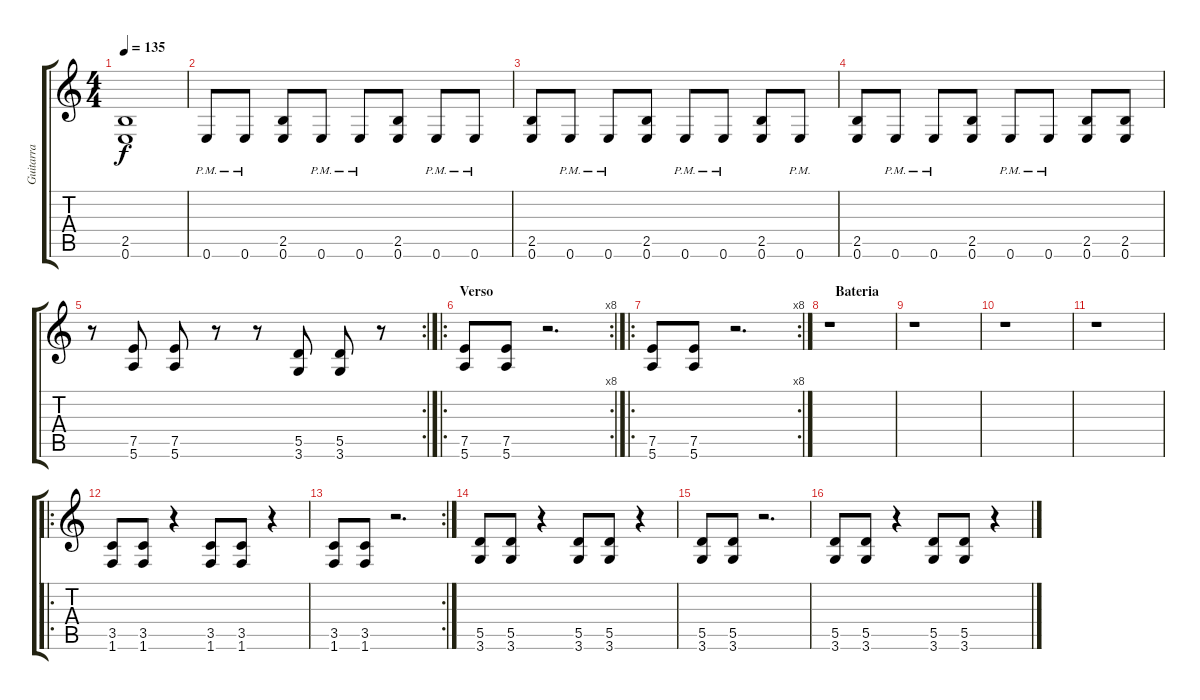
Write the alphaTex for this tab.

\track ("Guitarra" "Guitarra") {instrument overdrivenguitar}
\staff {score tabs}
\tuning (E4 B3 G3 D3 A2 E2) {hide}
\ts (4 4)
\tempo 135
\clef g2
\ks c
(2.5 0.6).1{dy f} |
0.6{pm}.8 0.6{pm}.8 (2.5 0.6).8 0.6{pm}.8 0.6{pm}.8 (2.5 0.6).8 0.6{pm}.8 0.6{pm}.8 |
(2.5 0.6).8 0.6{pm}.8 0.6{pm}.8 (2.5 0.6).8 0.6{pm}.8 0.6{pm}.8 (2.5 0.6).8 0.6{pm}.8 |
(2.5 0.6).8 0.6{pm}.8 0.6{pm}.8 (2.5 0.6).8 0.6{pm}.8 0.6{pm}.8 (2.5 0.6).8 (2.5 0.6).8 |
\rc 2
r.8 (7.5 5.6).8 (7.5 5.6).8 r.8 r.8 (5.5 3.6).8 (5.5 3.6).8 r.8 |
\ro
\rc 8
\section ("" "Verso")
(7.5 5.6).8 (7.5 5.6).8 r.2{d} |
\ro
\rc 8
(7.5 5.6).8 (7.5 5.6).8 r.2{d} |
\section ("" "   Bateria")
r.1 |
r.1 |
r.1 |
r.1 |
\ro
(3.5 1.6).8 (3.5 1.6).8 r.4 (3.5 1.6).8 (3.5 1.6).8 r.4 |
\rc 2
(3.5 1.6).8 (3.5 1.6).8 r.2{d} |
(5.5 3.6).8 (5.5 3.6).8 r.4 (5.5 3.6).8 (5.5 3.6).8 r.4 |
(5.5 3.6).8 (5.5 3.6).8 r.2{d} |
(5.5 3.6).8 (5.5 3.6).8 r.4 (5.5 3.6).8 (5.5 3.6).8 r.4
